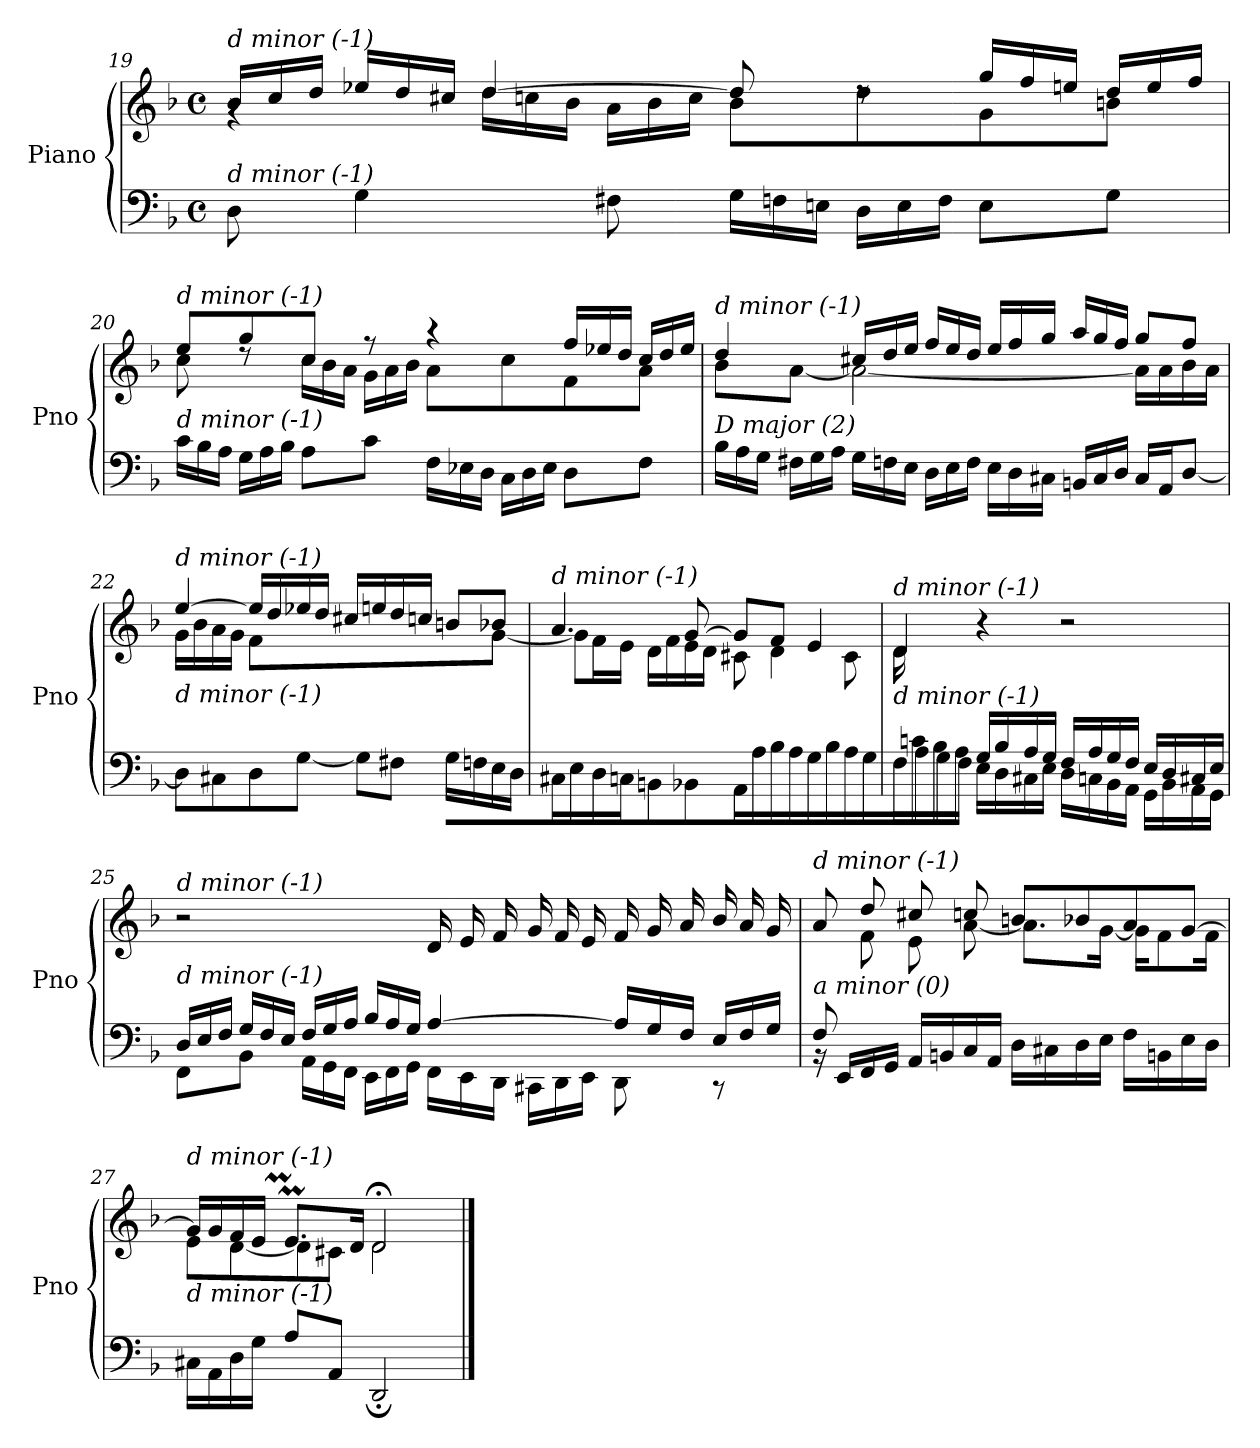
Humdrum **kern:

**kern	**kern
*part1	*part1
*staff2	*staff1
*I"Piano	*
*I'Pno	*
*clefF4	*clefG2
*k[b-]	*k[b-]
*M4/4	*M4/4
*met(c)	*met(c)
*	*Xtuplet
=19	=19
*	*^
!	!LO:TX:i:t=d minor (-1)	!
!LO:TX:i:t=d minor (-1)	!	!
8D\	24b-/LL	4rg
.	24cc/	.
.	24dd/JJ	.
4G\	24ee-X/LL	.
.	24dd/	.
.	24cc#X/JJ	.
.	[4dd/	24dd\LL
.	.	24ccn\
.	.	24b-\JJ
8F#Xi\	.	24a\LL
.	.	24b-\
.	.	24cc\JJ
*Xtuplet	*	*
24G\LL	8dd/]	8b-\L
24Fn\	.	.
24En\JJ	.	.
24D\LL	8rdd	8dd\
24E\	.	.
24F\JJ	.	.
8E\L	24gg/LL	8g\
.	24ff/	.
.	24een/JJ	.
8G\J	24dd/LL	8bn\J
.	24ee/	.
.	24ff/JJ	.
!!LO:LB:g=z	!!
=20	=20	=20
!	!LO:TX:i:t=d minor (-1)	!
!LO:TX:i:t=d minor (-1)	!	!
24c\LL	8ee/L	8cc\
24B-\	.	.
24A\JJ	.	.
24G\LL	8gg/	8rdd
24A\	.	.
24B-\JJ	.	.
8A\L	8cc/J	24cc\LL
.	.	24b-\
.	.	24a\JJ
8c\J	8r	24g\LL
.	.	24a\
.	.	24b-\JJ
24F\LL	4r	8a\L
24E-X\	.	.
24D\JJ	.	.
24C\LL	.	8cc\
24D\	.	.
24E-\JJ	.	.
8D\L	24ff/LL	8f\
.	24ee-X/	.
.	24dd/JJ	.
8F\J	24cc/LL	8a\J
.	24dd/	.
.	24ee-/JJ	.
=21	=21	=21
!	!LO:TX:i:t=d minor (-1)	!
!LO:TX:i:t=D major (2)	!	!
24B-\LL	4dd/	8b-\L
24A\	.	.
24G\JJ	.	.
24F#Xi\LL	.	[8a\J
24G\	.	.
24A\JJ	.	.
24G\LL	24cc#X/LL	2a\_
24Fn\	24dd/	.
24E\JJ	24ee/JJ	.
24D\LL	24ff/LL	.
24E\	24ee/	.
24F\JJ	24dd/JJ	.
24E\LL	24ee/LL	.
24D\	24ff/	.
24C#X\JJ	24gg/JJ	.
24BBn/LL	24aa/LL	.
24C#/	24gg/	.
24D/JJ	24ff/JJ	.
16C#/LL	8gg/L	16a\LL]
16AA/J	.	16a\
[8D/J	8ff/J	16b-\
.	.	16a\JJ
!!LO:LB:g=z	!!
=22	=22	=22
*^	*	*
!	!	!LO:TX:i:t=d minor (-1)	!
!LO:TX:i:t=d minor (-1)	!	!	!
4.ryy	8D\L]	[4ee/	16g\LL
.	.	.	16b-\
.	8C#X\	.	16a\
.	.	.	16g\JJ
.	8D\	16ee/LL]	8f\L
.	.	16dd/	.
8B-/J	[8G\J	16ee-X/	2ryy
.	.	16dd/JJ	.
4A/	8G\L]	16cc#X/LL	.
.	.	16een/	.
.	8F#Xi\J	16dd/	.
.	.	16ccn/JJ	.
8G/L	16G\LL	8bn/L	.
.	16Fn\	.	.
8ryy	16E\	8b-X/J	[8g\J
.	16D\JJ	.	.
=23	=23	=23	=23
!	!	!LO:TX:i:t=d minor (-1)	!
!LO:TX:i:t=d minor (-1)	!	!	!
*v	*v	*	*
16C#X\LL	4.a/	8g\L]
16E\	.	.
16D\	.	16f\L
16Cn\JJ	.	16e\JJ
8BBn/L	.	16d\LL
.	.	16f\
8BB-X/J	[8g/	16e\
.	.	16d\JJ
16AA\LL	8g/L]	8c#X\
16A\	.	.
16B-\	8f/J	4d\
16A\JJ	.	.
16G\LL	4e/	.
16B-\	.	.
16A\	.	8c#\
16G\JJ	.	.
!!LO:PB:g=z	!!
=24	=24	=24
*^	*	*
!	!	!LO:TX:i:t=d minor (-1)	!
!LO:TX:i:t=d minor (-1)	!	!	!
16ryy	16F\LL	4d/	16d\LL
16cn/	16A\	.	2...ryy
16B-/	16G\	.	.
16A/JJ	16F\JJ	.	.
16G/LL	16E\LL	4r	.
16B-/	16D\	.	.
16A/	16C#X\	.	.
16G/JJ	16E\JJ	.	.
16F/LL	16D\LL	2r	.
16A/	16Cn\	.	.
16G/	16BB-\	.	.
16F/JJ	16AA\JJ	.	.
16E/LL	16GG\LL	.	.
16D/	16BB-\	.	.
16C#X/	16AA\	.	.
16E/JJ	16GG\JJ	.	.
*	*	*v	*v
=25	=25	=25
!	!	!LO:TX:i:t=d minor (-1)
!LO:TX:i:t=d minor (-1)	!	!
24D/LL	8FF\L	2r
24E/	.	.
24F/JJ	.	.
24G/LL	8BB-\J	.
24F/	.	.
24E/JJ	.	.
24F/LL	24AA\LL	.
24G/	24GG\	.
24A/JJ	24FF\JJ	.
24B-/LL	24EE\LL	.
24A/	24FF\	.
24G/JJ	24GG\JJ	.
[4A/	24FF\LL	24d/LL
.	24EE\	24e/
.	24DD\JJ	24f/JJ
.	24CC#X\LL	24g/LL
.	24DD\	24f/
.	24EE\JJ	24e/JJ
24A/LL]	8DD\	24f/LL
24G/	.	24g/
24F/JJ	.	24a/JJ
24E/LL	8r	24b-/LL
24F/	.	24a/
24G/JJ	.	24g/JJ
!!LO:LB:g=z
=26	=26	=26
*	*	*^
!	!	!LO:TX:i:t=d minor (-1)	!
!LO:TX:i:t=a minor (0)	!	!	!
8F/L	16rBB	8a/L	8ryy
.	16EE/LL	.	.
2..ryy	16FF/	8dd/	8f\
.	16GG/JJ	.	.
.	16AA/LL	8cc#X/	8e\
.	16BBn/	.	.
.	16C/	8ccn/J	[8a\J
.	16AA/JJ	.	.
.	16D\LL	8bn/L	8.a\L]
.	16C#X\	.	.
.	16D\	8b-X/	.
.	16E\JJ	.	[16g\Jk
.	16F\LL	8a/	16g\KL]
.	16BBn\	.	8f\
.	16E\	[8g/J	.
.	16D\JJ	.	16f\Jk
=27	=27	=27	=27
*	*	*	*^
!	!	!LO:TX:i:t=d minor (-1)	!	!
!LO:TX:i:t=d minor (-1)	!	!	!	!
4ryy	16C#X\LL	16g/LL]	8e\L	4ryy
.	16AA\	16g/	.	.
.	16D\	16f/	[8d\	.
.	16G\JJ	16e/JJ	.	.
8.ryy	8A\L	8.em/L	8d\]	[8em!yy
.	8AA/J	.	8c#X\J	16e!yy]
2ryy	.	16d/Jk	.	2ryy
.	2DD;/	2d;</	2d\	.
16ryy	.	.	.	16ryy
*v	*v	*	*	*
*	*v	*v	*v
==	==
*-	*-
